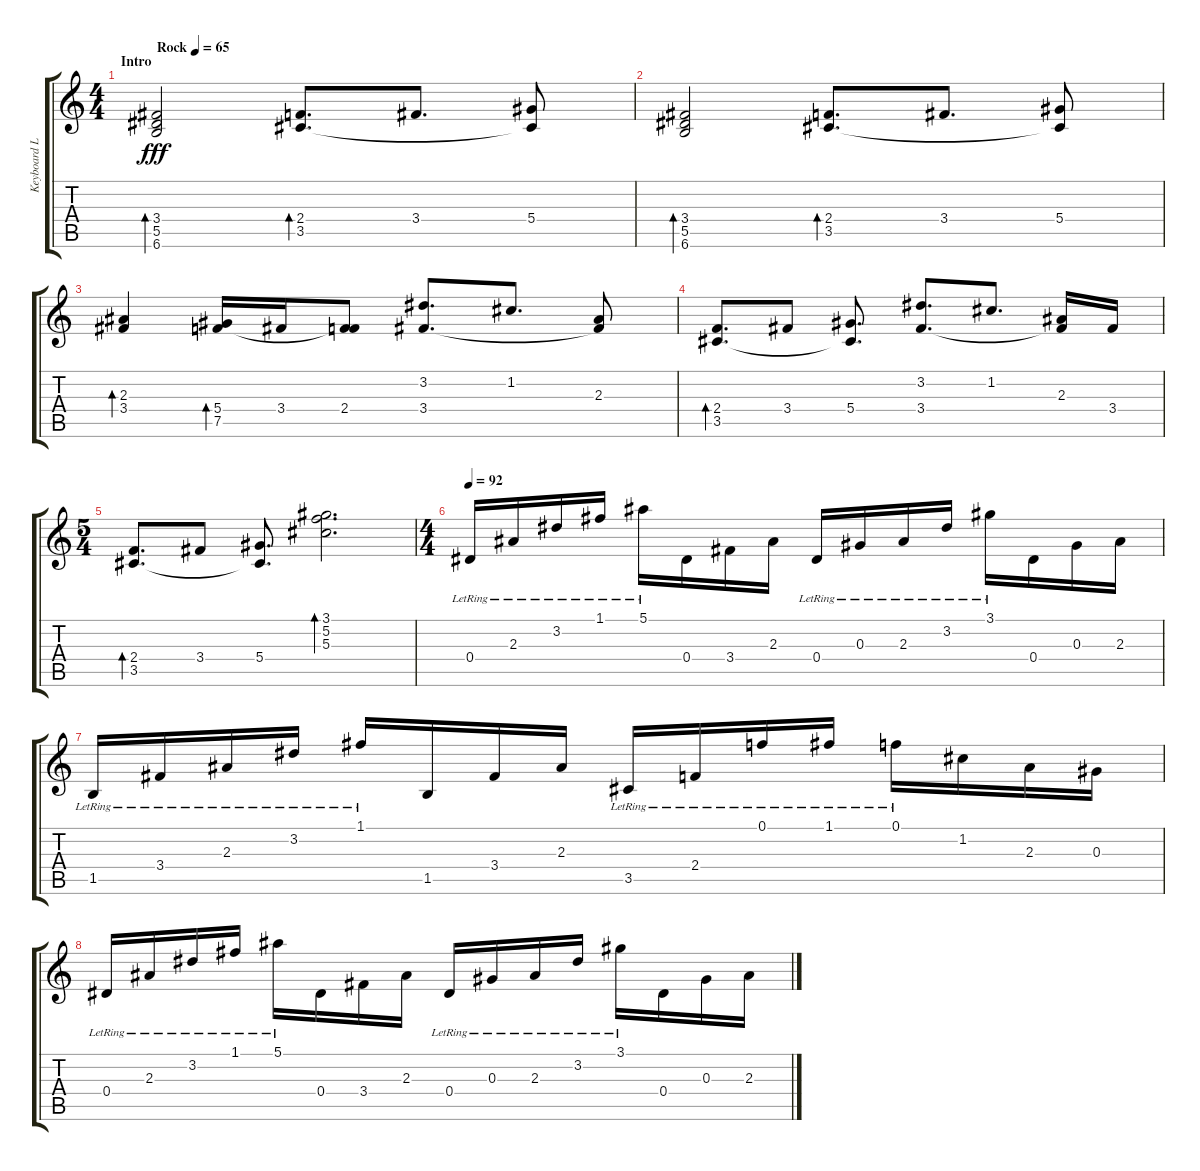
\track ("Keyboard Lead II" "Keyboard L") {instrument stringensemble2}
\staff {score tabs}
\tuning (F5 C5 Ab4 Eb4 Bb3 F3) {hide}
\ts (4 4)
\section ("" "Intro")
\tempo (65 "Rock")
\clef g2
\ks c
(3.4 5.5 6.6).2{bd 120 dy fff volume 5 balance 8 instrument stringensemble2} (2.4 3.5).8{d bd 120} 3.4.8{d} (5.4 3.5{t}).8 |
(3.4 5.5 6.6).2{bd 120} (2.4 3.5).8{d bd 120} 3.4.8{d} (5.4 3.5{t}).8 |
(2.3 3.4).4{bd 120} (5.4 7.5).16{bd 120} 3.4.16 (2.4 7.5{t}).8 (3.2 3.4).8{d} 1.2.8{d} (2.3 3.4{t}).8 |
(2.4 3.5).8{d bd 120} 3.4.8 (5.4 3.5{t}).8{d} (3.2 3.4).8{d} 1.2.8{d} (2.3 3.4{t}).16 3.4.16 |
\ts (5 4)
(2.4 3.5).8{d bd 120} 3.4.8 (5.4 3.5{t}).8{d} (3.1 5.2 5.3).2{d bd 240} |
\ts (4 4)
\tempo 92
0.4{lr}.16{volume 5 balance 8 instrument stringensemble2} 2.3{lr}.16 3.2{lr}.16 1.1{lr}.16 5.1{lr}.16 0.4.16 3.4.16 2.3.16 0.4{lr}.16 0.3{lr}.16 2.3{lr}.16 3.2{lr}.16 3.1{lr}.16 0.4.16 0.3.16 2.3.16 |
1.5{lr}.16 3.4{lr}.16 2.3{lr}.16 3.2{lr}.16 1.1{lr}.16 1.5.16 3.4.16 2.3.16 3.5{lr}.16 2.4{lr}.16 0.1{lr}.16 1.1{lr}.16 0.1{lr}.16 1.2.16 2.3.16 0.3.16 |
0.4{lr}.16 2.3{lr}.16 3.2{lr}.16 1.1{lr}.16 5.1{lr}.16 0.4.16 3.4.16 2.3.16 0.4{lr}.16 0.3{lr}.16 2.3{lr}.16 3.2{lr}.16 3.1{lr}.16 0.4.16 0.3.16 2.3.16
